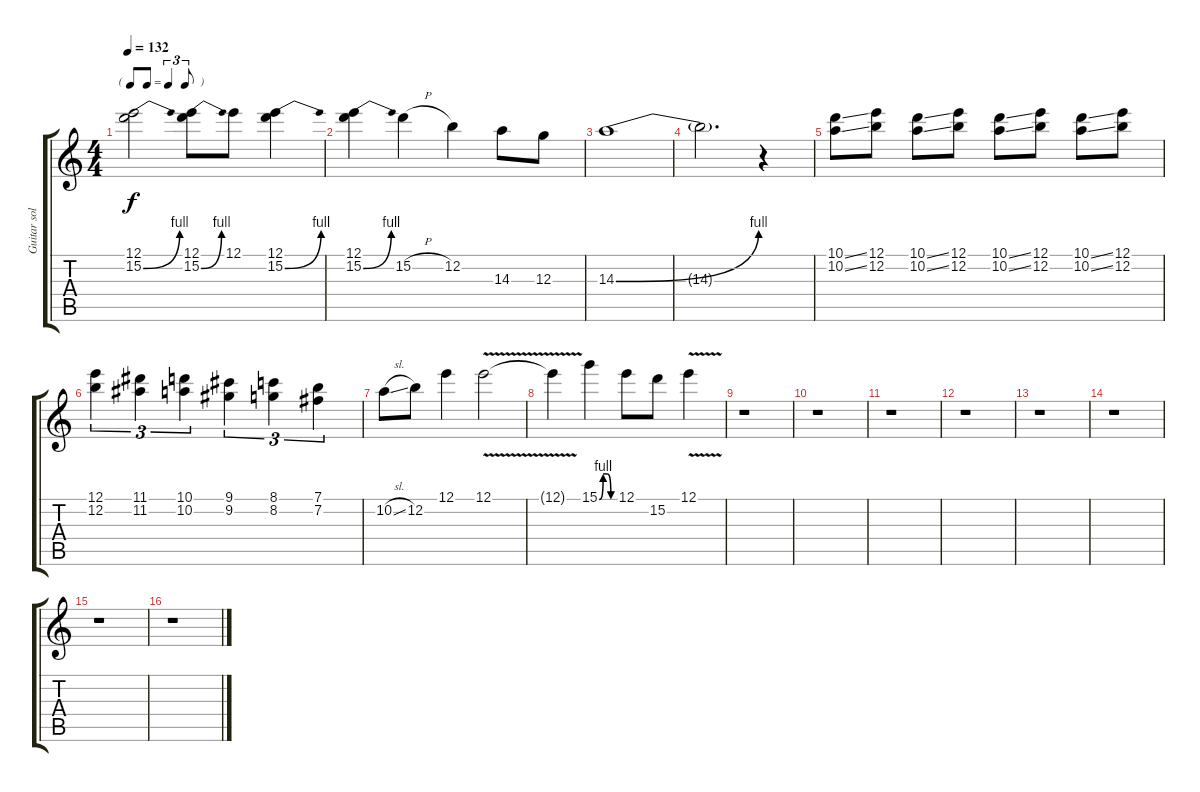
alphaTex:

\track ("Guitar solo" "Guitar sol") {instrument overdrivenguitar}
\staff {score tabs}
\tuning (E4 B3 G3 D3 A2 E2) {hide}
\ts (4 4)
\tf triplet8th
\tempo 132
\clef g2
\ks c
(12.1 15.2{be (bend 0 0 60 4)}).2{dy f} (12.1 15.2{be (bend 0 0 60 4)}).8 12.1.8 (12.1 15.2{be (bend 0 0 60 4)}).4 |
(12.1 15.2{be (bend 0 0 60 4)}).4 15.2{h}.4 12.2.4 14.3.8 12.3.8 |
14.3{be (bend 0 0 60 4)}.1 |
14.3{t}.2{d} r.4 |
(10.1{ss} 10.2{ss}).8 (12.1 12.2).8 (10.1{ss} 10.2{ss}).8 (12.1 12.2).8 (10.1{ss} 10.2{ss}).8 (12.1 12.2).8 (10.1{ss} 10.2{ss}).8 (12.1 12.2).8 |
(12.1 12.2).4{tu (3 2)} (11.1 11.2).4{tu (3 2)} (10.1 10.2).4{tu (3 2)} (9.1 9.2).4{tu (3 2)} (8.1 8.2).4{tu (3 2)} (7.1 7.2).4{tu (3 2)} |
10.2{sl}.8 12.2.8 12.1.4 12.1{v}.2 |
12.1{t}.4 15.1{be (custom 0 0 15 4 30 4 45 0 60 0)}.4 12.1.8 15.2.8 12.1{v}.4 |
r.1 |
r.1 |
r.1 |
r.1 |
r.1 |
r.1 |
r.1 |
r.1
